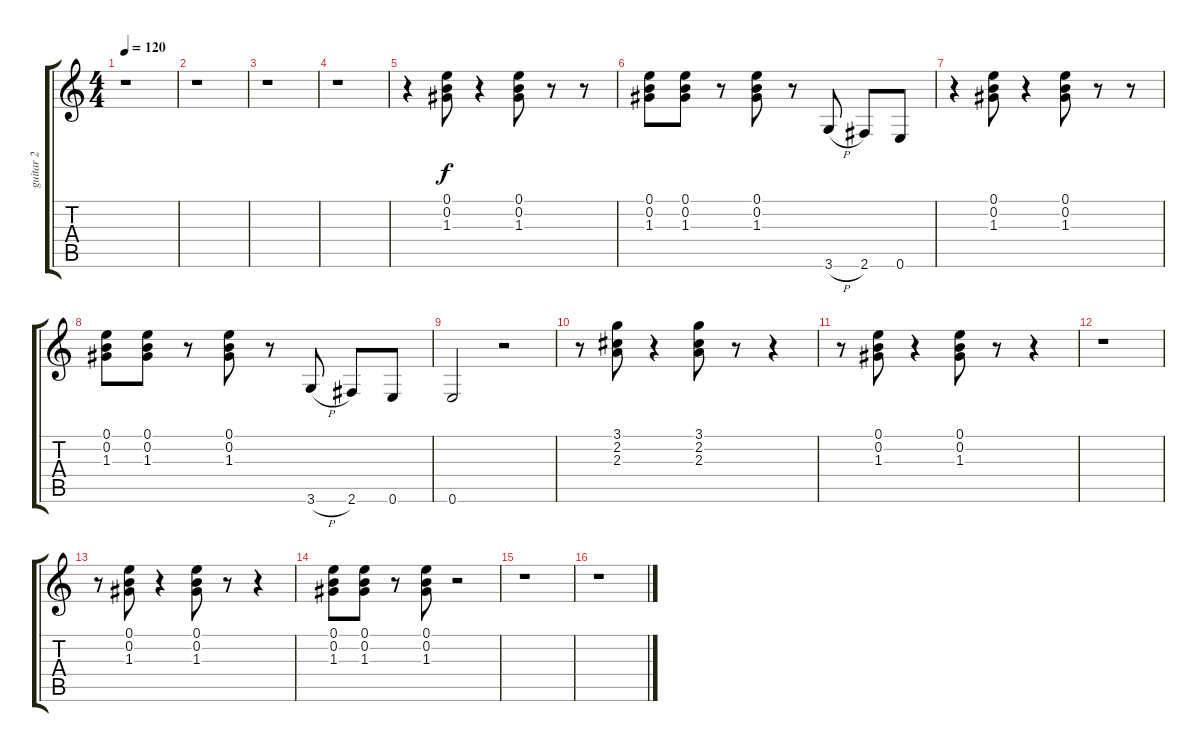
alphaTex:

\track ("guitar 2" "guitar 2") {instrument distortionguitar}
\staff {score tabs}
\tuning (E4 B3 G3 D3 A2 E2) {hide}
\ts (4 4)
\tempo 120
\clef g2
\ks c
r.1{dy f instrument distortionguitar} |
r.1 |
r.1 |
r.1 |
r.4 (0.1 0.2 1.3).8 r.4 (0.1 0.2 1.3).8 r.8 r.8 |
(0.1 0.2 1.3).8 (0.1 0.2 1.3).8 r.8 (0.1 0.2 1.3).8 r.8 3.6{h}.8 2.6.8 0.6.8 |
r.4 (0.1 0.2 1.3).8 r.4 (0.1 0.2 1.3).8 r.8 r.8 |
(0.1 0.2 1.3).8 (0.1 0.2 1.3).8 r.8 (0.1 0.2 1.3).8 r.8 3.6{h}.8 2.6.8 0.6.8 |
0.6.2 r.2 |
r.8 (3.1 2.2 2.3).8 r.4 (3.1 2.2 2.3).8 r.8 r.4 |
r.8 (0.1 0.2 1.3).8 r.4 (0.1 0.2 1.3).8 r.8 r.4 |
r.1 |
r.8 (0.1 0.2 1.3).8 r.4 (0.1 0.2 1.3).8 r.8 r.4 |
(0.1 0.2 1.3).8 (0.1 0.2 1.3).8 r.8 (0.1 0.2 1.3).8 r.2 |
r.1 |
r.1
